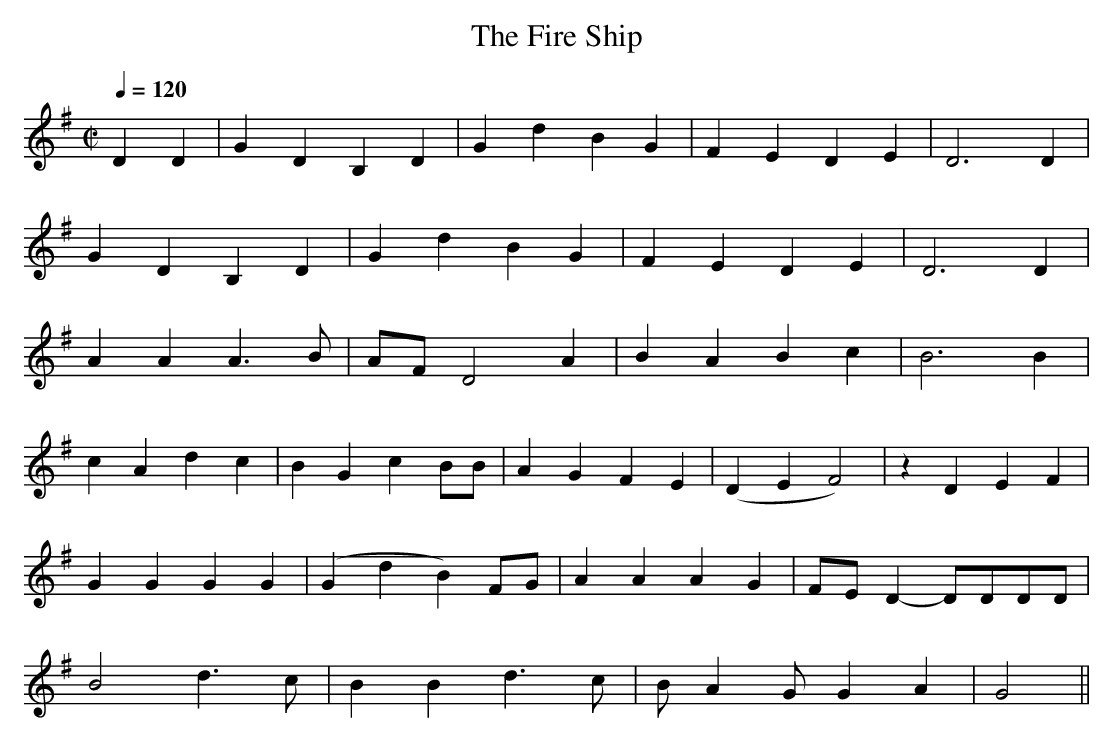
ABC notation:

X:1
T:The Fire Ship
M:C|
L:1/8
Q:1/4=120
K:G
D2D2|\
G2D2 B,2D2|G2d2 B2G2|F2E2 D2E2|D6 D2|
G2D2 B,2D2|G2d2 B2G2|F2E2 D2E2|D6 D2|
A2A2 A3 B |AFD4   A2|B2A2 B2c2|B6 B2|
c2A2 d2c2 |B2G2 c2BB|A2G2 F2E2|(D2E2F4)|z2D2 E2F2|
G2G2 G2G2 |(G2d2B2)FG|A2A2 A2G2|FED2-DDDD|
B4   d3c  |B2B2 d3c |BA2G  G2A2|G4||
